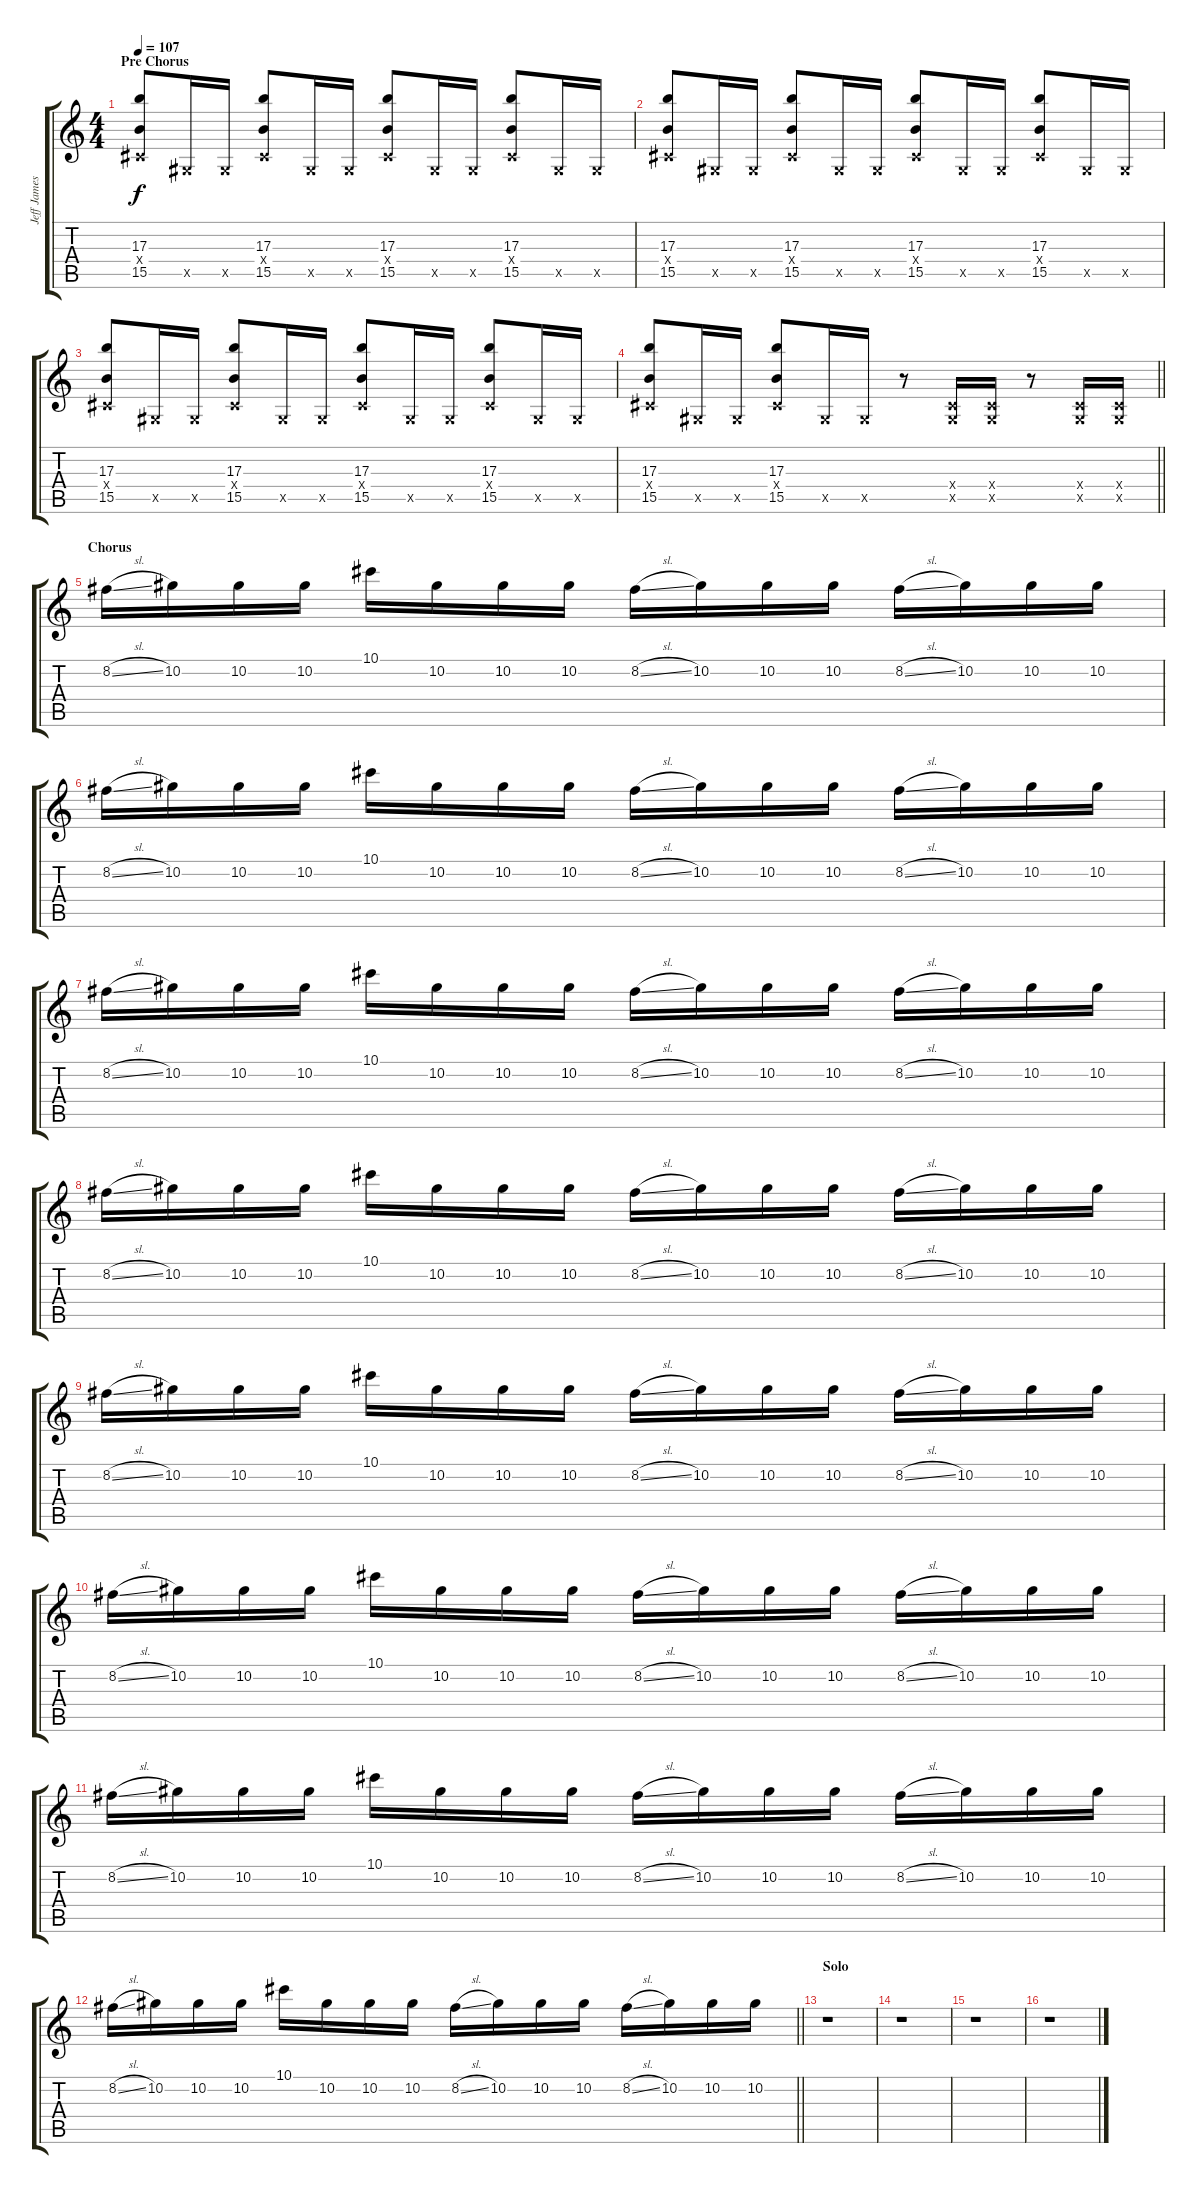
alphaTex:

\track ("Jeff James (Lead Guitar)" "Jeff James") {instrument distortionguitar}
\staff {score tabs}
\tuning (Eb4 Bb3 Gb3 Db3 Ab2 Db2) {hide}
\ts (4 4)
\section ("" "Pre Chorus")
\tempo 107
\clef g2
\ks c
(17.3 0.4{x} 15.5).8{dy f} 0.5{x}.16 0.5{x}.16 (17.3 0.4{x} 15.5).8 0.5{x}.16 0.5{x}.16 (17.3 0.4{x} 15.5).8 0.5{x}.16 0.5{x}.16 (17.3 0.4{x} 15.5).8 0.5{x}.16 0.5{x}.16 |
(17.3 0.4{x} 15.5).8 0.5{x}.16 0.5{x}.16 (17.3 0.4{x} 15.5).8 0.5{x}.16 0.5{x}.16 (17.3 0.4{x} 15.5).8 0.5{x}.16 0.5{x}.16 (17.3 0.4{x} 15.5).8 0.5{x}.16 0.5{x}.16 |
(17.3 0.4{x} 15.5).8 0.5{x}.16 0.5{x}.16 (17.3 0.4{x} 15.5).8 0.5{x}.16 0.5{x}.16 (17.3 0.4{x} 15.5).8 0.5{x}.16 0.5{x}.16 (17.3 0.4{x} 15.5).8 0.5{x}.16 0.5{x}.16 |
\barLineRight lightlight
(17.3 0.4{x} 15.5).8 0.5{x}.16 0.5{x}.16 (17.3 0.4{x} 15.5).8 0.5{x}.16 0.5{x}.16 r.8 (0.4{x} 0.5{x}).16 (0.4{x} 0.5{x}).16 r.8 (0.4{x} 0.5{x}).16 (0.4{x} 0.5{x}).16 |
\section ("" "Chorus")
8.2{sl}.16{volume 11} 10.2.16 10.2.16 10.2.16 10.1.16 10.2.16 10.2.16 10.2.16 8.2{sl}.16 10.2.16 10.2.16 10.2.16 8.2{sl}.16 10.2.16 10.2.16 10.2.16 |
8.2{sl}.16 10.2.16 10.2.16 10.2.16 10.1.16 10.2.16 10.2.16 10.2.16 8.2{sl}.16 10.2.16 10.2.16 10.2.16 8.2{sl}.16 10.2.16 10.2.16 10.2.16 |
8.2{sl}.16 10.2.16 10.2.16 10.2.16 10.1.16 10.2.16 10.2.16 10.2.16 8.2{sl}.16 10.2.16 10.2.16 10.2.16 8.2{sl}.16 10.2.16 10.2.16 10.2.16 |
8.2{sl}.16 10.2.16 10.2.16 10.2.16 10.1.16 10.2.16 10.2.16 10.2.16 8.2{sl}.16 10.2.16 10.2.16 10.2.16 8.2{sl}.16 10.2.16 10.2.16 10.2.16 |
8.2{sl}.16 10.2.16 10.2.16 10.2.16 10.1.16 10.2.16 10.2.16 10.2.16 8.2{sl}.16 10.2.16 10.2.16 10.2.16 8.2{sl}.16 10.2.16 10.2.16 10.2.16 |
8.2{sl}.16 10.2.16 10.2.16 10.2.16 10.1.16 10.2.16 10.2.16 10.2.16 8.2{sl}.16 10.2.16 10.2.16 10.2.16 8.2{sl}.16 10.2.16 10.2.16 10.2.16 |
8.2{sl}.16 10.2.16 10.2.16 10.2.16 10.1.16 10.2.16 10.2.16 10.2.16 8.2{sl}.16 10.2.16 10.2.16 10.2.16 8.2{sl}.16 10.2.16 10.2.16 10.2.16 |
\barLineRight lightlight
8.2{sl}.16 10.2.16 10.2.16 10.2.16 10.1.16 10.2.16 10.2.16 10.2.16 8.2{sl}.16 10.2.16 10.2.16 10.2.16 8.2{sl}.16 10.2.16 10.2.16 10.2.16 |
\section ("" "Solo")
r.1 |
r.1 |
r.1 |
r.1
